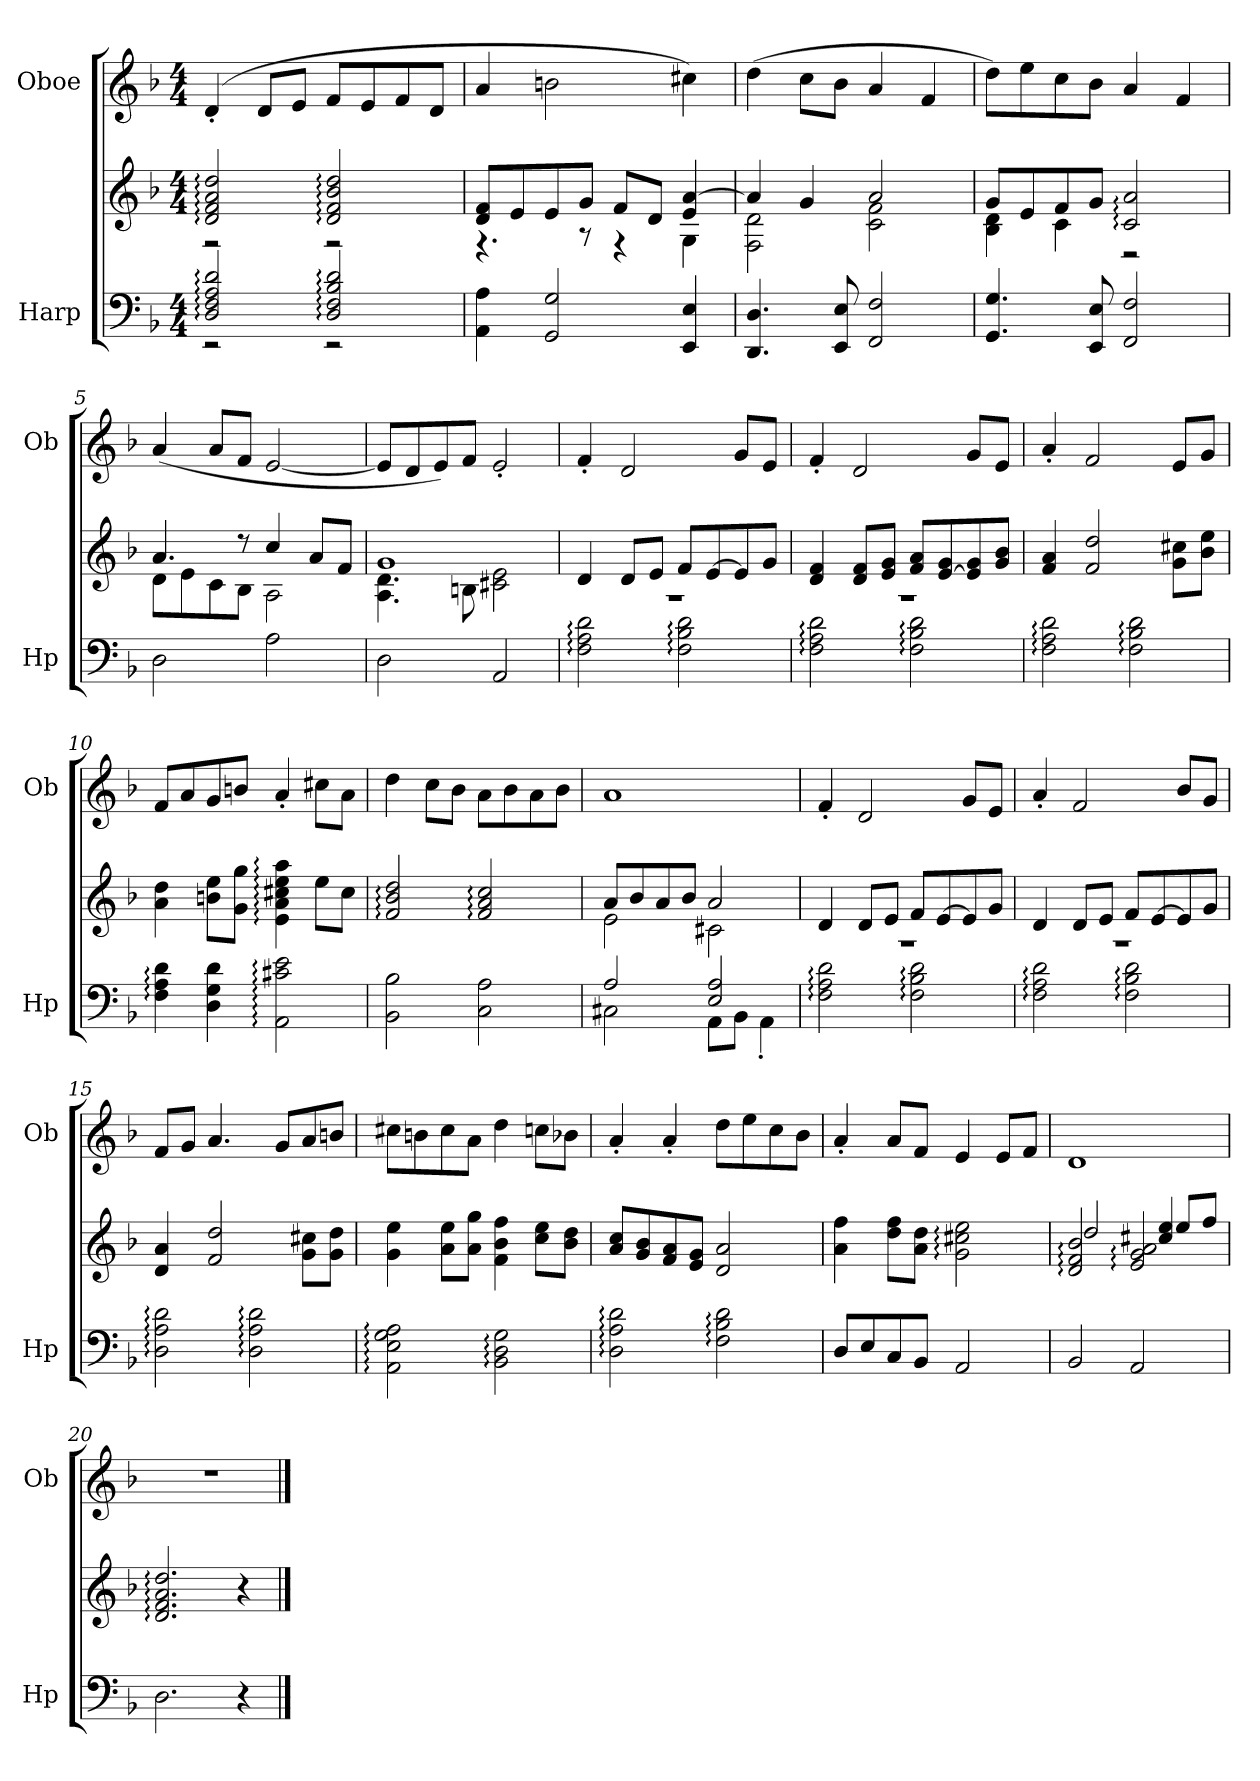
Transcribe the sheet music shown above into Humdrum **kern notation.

**kern	**kern	**kern
*part2	*part2	*part1
*staff3	*staff2	*staff1
*I"Harp	*	*I"Oboe
*I'Hp	*	*I'Ob
*clefF4	*clefG2	*clefG2
*k[b-]	*k[b-]	*k[b-]
*M4/4	*M4/4	*M4/4
*MM80	*MM80	*MM80
=1	=1	=1
*^	*^	*
2D/: 2F/: 2A/: 2d/:	2r	2d/: 2f/: 2a/: 2dd/:	2r	(>4d'/
.	.	.	.	8d/L
.	.	.	.	8e/J
2D/: 2F/: 2B-/: 2d/:	2r	2d/: 2f/: 2b-/: 2dd/:	2r	8f/L
.	.	.	.	8e/
.	.	.	.	8f/
.	.	.	.	8d/J
*v	*v	*	*	*
=2	=2	=2	=2
4AA\ 4A\	8d/ 8f/L	4.r	4a/
.	8e/	.	.
2GG/ 2G/	8e/	.	2bn\
.	8g/J	8r	.
.	8f/L	4r	.
.	8d/J	.	.
4EE/ 4E/	4e/ [4a/	4G\	4cc#X\)
=3	=3	=3	=3
4.DD/ 4.D/	4a/]	2F\ 2d\	(>4dd\
.	4g/	.	8cc\L
8EE/ 8E/	.	.	8b-\J
2FF/ 2F/	2a/	2c\ 2f\	4a/
.	.	.	4f/
=4	=4	=4	=4
4.GG/ 4.G/	8g/L	4B-\ 4d\	8dd\L)
.	8e/	.	8ee\
.	8f/	4c\	8cc\
8EE/ 8E/	8g/J	.	8b-\J
2FF/ 2F/	2c/: 2a/:	2r	4a/
.	.	.	4f/
=5	=5	=5	=5
2D\	4.a/	8d\L	(<4a/
.	.	8e\	.
.	.	8c\	8a/L
.	8r	8B-\J	8f/J
2A\	4cc/	2A\	[2e/
.	8a/L	.	.
.	8f/J	.	.
!!LO:LB:g=z
=6	=6	=6	=6
2D\	1g	4.A\ 4.d\	8e/L]
.	.	.	8d/
.	.	.	8e/)
.	.	8Bn\	8f/J
2AA/	.	2c#X\ 2e\	2e'/
=7	=7	=7	=7
2F\: 2A\: 2d\:	4d/	1r	4f'/
.	8d/L	.	2d/
.	8e/J	.	.
2F\: 2B-\: 2d\:	8f/L	.	.
.	[8e/	.	.
.	8e/]	.	8g/L
.	8g/J	.	8e/J
=8	=8	=8	=8
2F\: 2A\: 2d\:	4d/ 4f/	1r	4f'/
.	8d/ 8f/L	.	2d/
.	8e/ 8g/J	.	.
2F\: 2B-\: 2d\:	8f/ 8a/L	.	.
.	[8e/ 8g/	.	.
.	8e/] 8g/	.	8g/L
.	8g/ 8b-/J	.	8e/J
*	*v	*v	*
=9	=9	=9
2F\: 2A\: 2d\:	4f/ 4a/	4a'/
.	2f/ 2dd/	2f/
2F\: 2B-\: 2d\:	.	.
.	8g\ 8cc#X\L	8e/L
.	8b-\ 8ee\J	8g/J
=10	=10	=10
4F\: 4A\: 4d\:	4a\ 4dd\	8f/L
.	.	8a/
4D\ 4G\ 4d\	8bn\ 8ee\L	8g/
.	8g\ 8gg\J	8bn/J
2AA\: 2c#X\: 2e\:	4e\: 4a\: 4cc#X\: 4ee\: 4aa\:	4a'/
.	8ee\L	8cc#X\L
.	8cc#\J	8a\J
!!LO:LB:g=z
=11	=11	=11
2BB-\ 2B-\	2f/: 2b-/: 2dd/:	4dd\
.	.	8cc\L
.	.	8b-\J
2C\ 2A\	2f/: 2a/: 2cc/:	8a\L
.	.	8b-\
.	.	8a\
.	.	8b-\J
=12	=12	=12
*^	*^	*
2A/	2C#X\	8a/L	2e\	1a
.	.	8b-/	.	.
.	.	8a/	.	.
.	.	8b-/J	.	.
2E/ 2A/	8AA\L	2a/	2c#X\	.
.	8BB-\J	.	.	.
.	4AA'\	.	.	.
*v	*v	*	*	*
=13	=13	=13	=13
2F\: 2A\: 2d\:	4d/	1r	4f'/
.	8d/L	.	2d/
.	8e/J	.	.
2F\: 2B-\: 2d\:	8f/L	.	.
.	[8e/	.	.
.	8e/]	.	8g/L
.	8g/J	.	8e/J
=14	=14	=14	=14
2F\: 2A\: 2d\:	4d/	1r	4a'/
.	8d/L	.	2f/
.	8e/J	.	.
2F\: 2B-\: 2d\:	8f/L	.	.
.	[8e/	.	.
.	8e/]	.	8b-/L
.	8g/J	.	8g/J
*	*v	*v	*
=15	=15	=15
2D\: 2A\: 2d\:	4d/ 4a/	8f/L
.	.	8g/J
.	2f/ 2dd/	4.a/
2D\: 2A\: 2d\:	.	.
.	.	8g/L
.	8g\ 8cc#X\L	8a/
.	8g\ 8dd\J	8bn/J
!!LO:LB:g=z
=16	=16	=16
2AA\: 2E\: 2G\: 2A\:	4g\ 4ee\	8cc#X\L
.	.	8bn\
.	8a\ 8ee\L	8cc#\
.	8a\ 8gg\J	8a\J
2BB-\: 2D\: 2G\:	4f\ 4b-\ 4ff\	4dd\
.	8cc\ 8ee\L	8ccn\L
.	8b-\ 8dd\J	8b-X\J
=17	=17	=17
2D\: 2A\: 2d\:	8a/ 8cc/L	4a'/
.	8g/ 8b-/	.
.	8f/ 8a/	4a'/
.	8e/ 8g/J	.
2F\: 2B-\: 2d\:	2d/ 2a/	8dd\L
.	.	8ee\
.	.	8cc\
.	.	8b-\J
=18	=18	=18
8D/L	4a\ 4ff\	4a'/
8E/	.	.
8C/	8dd\ 8ff\L	8a/L
8BB-/J	8a\ 8dd\J	8f/J
2AA/	2g\: 2cc#X\: 2ee\:	4e/
*	*	*MM70
.	.	8e/L
.	.	8f/J
=19	=19	=19
*	*^	*^
2BB-/	2d/: 2f/: 2b-/:	2dd/	1d	2ryy
*	*	*	*MM60	*
2AA/	2e/: 2g/: 2a/:	4cc#X/ 4ee/	.	2ryy
.	.	8ee/L	.	.
.	.	8ff/J	.	.
*	*v	*v	*	*
*	*	*v	*v
=20	=20	=20
2.D\	2.d/: 2.f/: 2.a/: 2.dd/:	1r
4r	4r	.
==	==	==
*-	*-	*-
